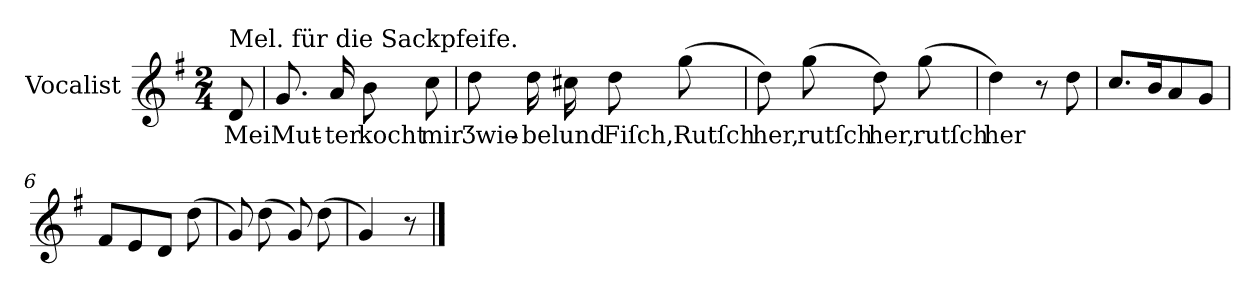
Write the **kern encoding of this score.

**kern	**text
*part1	*part1
*staff1	*staff1
*I"Vocalist	*
*k[f#]	*
*G:	*
*M2/4	*
=	=
!LO:TX:a:t=Mel. für die Sackpfeife.	!
8d	Mei
=1	=1
8.g	Mut-
16a	-ter
8b	kocht
8cc	mir
=2	=2
8dd	Ʒwie-
16dd	-bel
16cc#X	und
8dd	Fiſch,
(8gg	Rutſch
=3	=3
8dd)	her,
(8gg	rutſch
8dd)	her,
(8gg	rutſch
=4	=4
4dd)	her
8r	.
8dd	.
=5	=5
8.ccL	.
16bK	.
8a	.
8gJ	.
=6	=6
8f#L	.
8e	.
8dJ	.
(8dd	.
=7	=7
8g)	.
(8dd	.
8g)	.
(8dd	.
=8	=8
4g)	.
8r	.
==	==
*-	*-
